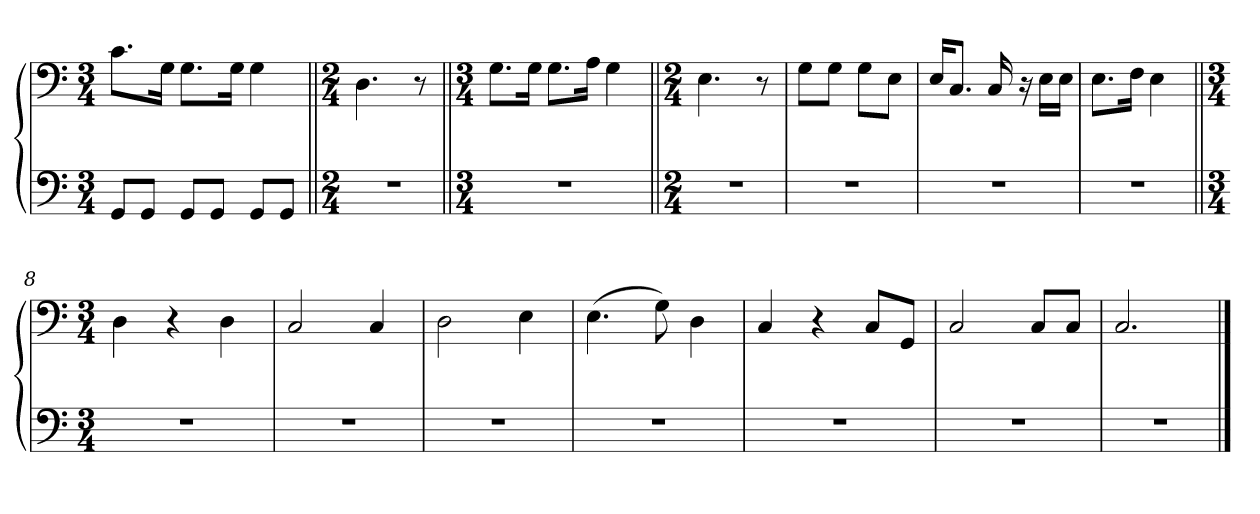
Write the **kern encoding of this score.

**kern	**kern
*part1	*part1
*staff2	*staff1
*clefF4	*clefF4
*k[]	*k[]
*M3/4	*M3/4
=1	=1
8GG/L	8.c\L
8GG/J	.
.	16G\Jk
8GG/L	8.G\L
8GG/J	.
.	16G\Jk
8GG/L	4G\
8GG/J	.
=2||	=2||
*M2/4	*M2/4
2r	4.D\
.	8r
=3||	=3||
*M3/4	*M3/4
2.r	8.G\L
.	16G\Jk
.	8.G\L
.	16A\Jk
.	4G\
=4||	=4||
*M2/4	*M2/4
2r	4.E\
.	8r
=5	=5
2r	8G\L
.	8G\J
.	8G\L
.	8E\J
=6	=6
2r	16E/KL
.	8.C/J
.	16C/
.	16r
.	16E\LL
.	16E\JJ
=7	=7
2r	8.E\L
.	16F\Jk
.	4E\
=8||	=8||
*M3/4	*M3/4
2.r	4D\
.	4r
.	4D\
=9	=9
2.r	2C/
.	4C/
=10	=10
2.r	2D\
.	4E\
=11	=11
2.r	(4.E\
.	8G\)
.	4D\
=12	=12
2.r	4C/
.	4r
.	8C/L
.	8GG/J
=13	=13
2.r	2C/
.	8C/L
.	8C/J
=14	=14
2.r	2.C/
==	==
*-	*-
